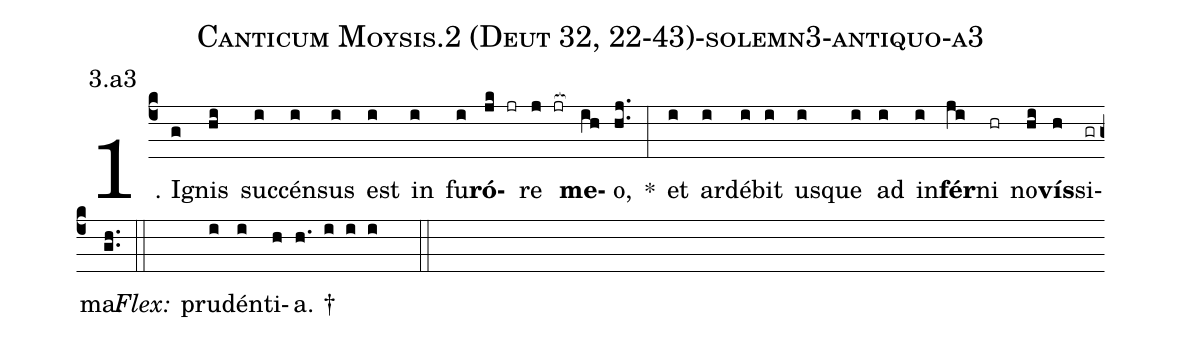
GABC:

name: Canticum Moysis.2 (Deut 32, 22-43)-solemn3-antiquo-a3;
annotation: 3.a3;
%%
(c4)1. I(g)gnis(hi) suc(i)cén(i)sus(i) est(i) in(i) fu(i)<b>ró</b>(jk jr)re(j jr[ocb:1{]) <b>me</b>(ih[ocb:0}])o,(hj..) *(:) et(i) ar(i)dé(i)bit(i) us(i)que(i) ad(i) in(i)<b>fér</b>(ji)ni(hr) no(hi)<b>vís</b>(h)si(gr)ma.(gh..) (::)
<i>Flex:</i>()  pru(i)dén(i)ti(h)a. †(h. i i i  ::)
